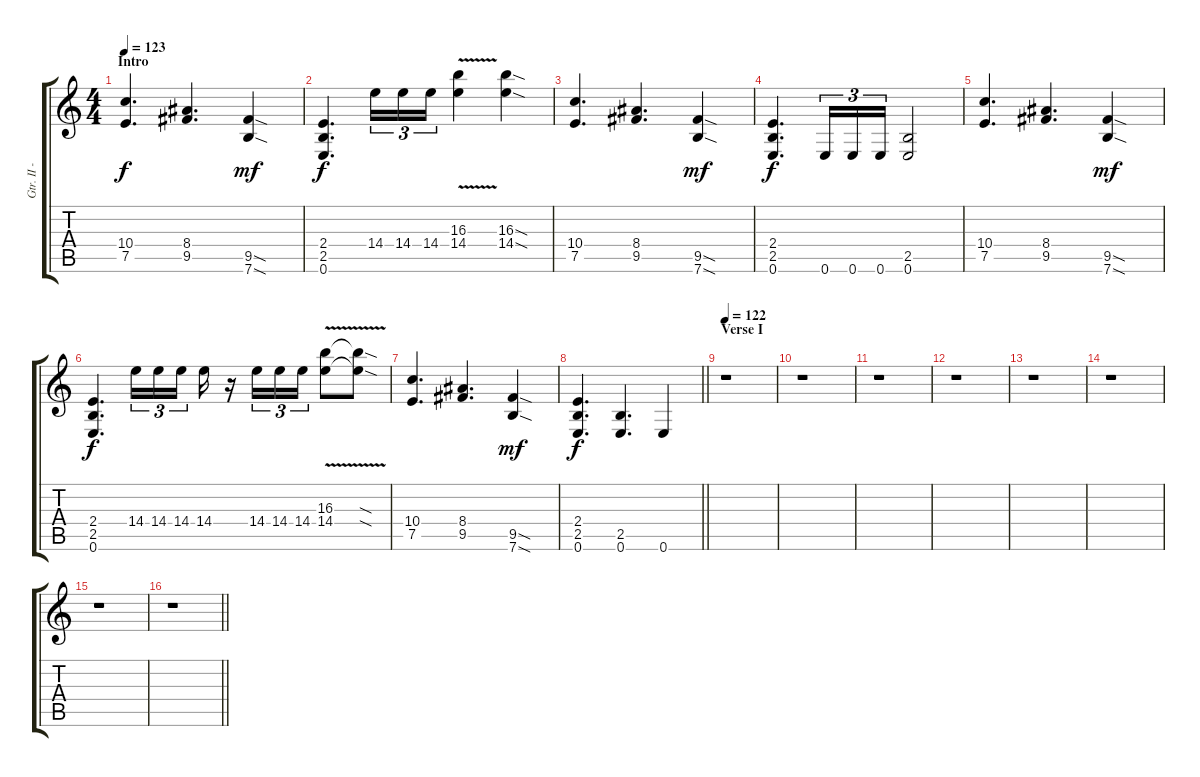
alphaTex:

\track ("Gtr. II - Jason Gobel (distortion)" "Gtr. II - ") {instrument distortionguitar bank 255}
\staff {score tabs}
\tuning (E4 B3 G3 D3 A2 E2) {hide}
\ts (4 4)
\section ("" "Intro")
\tempo 123
\clef g2
\ks c
(10.4 7.5).4{d dy f instrument distortionguitar} (8.4 9.5).4{d} (9.5{sod} 7.6{sod}).4{dy mf} |
(2.4 2.5 0.6).4{d dy f} 14.4.16{tu (3 2)} 14.4.16{tu (3 2)} 14.4.16{tu (3 2)} (16.3{v} 14.4{v}).4 (16.3{sod} 14.4{sod}).4 |
(10.4 7.5).4{d} (8.4 9.5).4{d} (9.5{sod} 7.6{sod}).4{dy mf} |
(2.4 2.5 0.6).4{d dy f} 0.6.16{tu (3 2)} 0.6.16{tu (3 2)} 0.6.16{tu (3 2)} (2.5 0.6).2 |
(10.4 7.5).4{d} (8.4 9.5).4{d} (9.5{sod} 7.6{sod}).4{dy mf} |
(2.4 2.5 0.6).4{d dy f} 14.4.16{tu (3 2)} 14.4.16{tu (3 2)} 14.4.16{tu (3 2)} 14.4.16 r.16 14.4.16{tu (3 2)} 14.4.16{tu (3 2)} 14.4.16{tu (3 2)} (16.3{v} 14.4{v}).8 (16.3{sod t} 14.4{sod t}).8 |
(10.4 7.5).4{d} (8.4 9.5).4{d} (9.5{sod} 7.6{sod}).4{dy mf} |
\barLineRight lightlight
(2.4 2.5 0.6).4{d dy f} (2.5 0.6).4{d} 0.6.4 |
\section ("" "Verse I")
\tempo 122
r.1 |
r.1 |
r.1 |
r.1 |
r.1 |
r.1 |
r.1 |
\barLineRight lightlight
r.1
